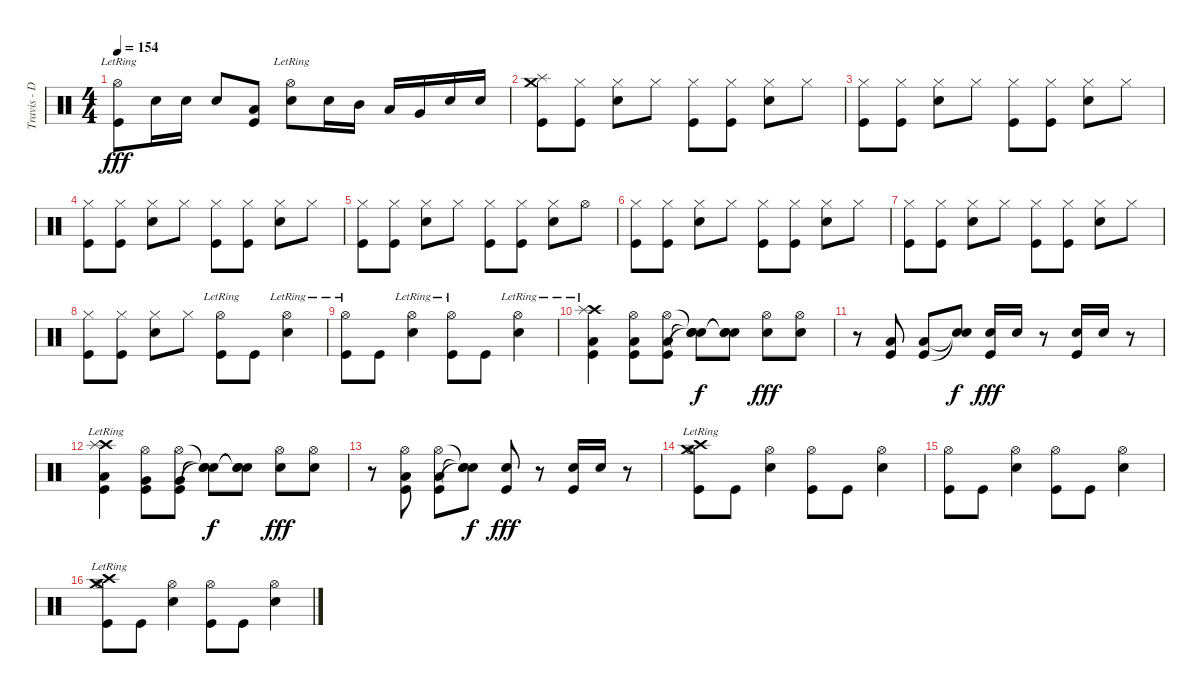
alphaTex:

\track ("Travis - Drums" "Travis - D") {instrument percussion}
\staff {score}
\articulation defaults
\ts (4 4)
\tempo 154
\clef neutral
\ks c
("Hi-Hat (open)"{lr} "Kick (hit)").8{dy fff} "Snare (hit) 2".16 "Snare (hit) 2".16 "Snare (hit) 2".8 ("Low Tom (hit)" "Kick (hit)").8 ("Hi-Hat (open)"{lr} "Snare (hit) 2").8 "Snare (hit) 2".16 "Mid Tom (hit)".16 "Low Tom (hit)".16 "Very Low Tom (hit)".16 "Snare (hit) 2".16 "Snare (hit) 2".16 |
("Splash (hit)" "Crash medium (hit)" "Kick (hit)").8 ("Hi-Hat (closed)" "Kick (hit)").8 ("Hi-Hat (closed)" "Snare (hit) 2").8 "Hi-Hat (closed)".8 ("Hi-Hat (closed)" "Kick (hit)").8 ("Hi-Hat (closed)" "Kick (hit)").8 ("Hi-Hat (closed)" "Snare (hit) 2").8 "Hi-Hat (closed)".8 |
("Hi-Hat (closed)" "Kick (hit)").8 ("Hi-Hat (closed)" "Kick (hit)").8 ("Hi-Hat (closed)" "Snare (hit) 2").8 "Hi-Hat (closed)".8 ("Hi-Hat (closed)" "Kick (hit)").8 ("Hi-Hat (closed)" "Kick (hit)").8 ("Hi-Hat (closed)" "Snare (hit) 2").8 "Hi-Hat (closed)".8 |
("Hi-Hat (closed)" "Kick (hit)").8 ("Hi-Hat (closed)" "Kick (hit)").8 ("Hi-Hat (closed)" "Snare (hit) 2").8 "Hi-Hat (closed)".8 ("Hi-Hat (closed)" "Kick (hit)").8 ("Hi-Hat (closed)" "Kick (hit)").8 ("Hi-Hat (closed)" "Snare (hit) 2").8 "Hi-Hat (closed)".8 |
("Hi-Hat (closed)" "Kick (hit)").8 ("Hi-Hat (closed)" "Kick (hit)").8 ("Hi-Hat (closed)" "Snare (hit) 2").8 "Hi-Hat (closed)".8 ("Hi-Hat (closed)" "Kick (hit)").8 ("Hi-Hat (closed)" "Kick (hit)").8 ("Hi-Hat (closed)" "Snare (hit) 2").8 "Hi-Hat (open)".8 |
("Hi-Hat (closed)" "Kick (hit)").8 ("Hi-Hat (closed)" "Kick (hit)").8 ("Hi-Hat (closed)" "Snare (hit) 2").8 "Hi-Hat (closed)".8 ("Hi-Hat (closed)" "Kick (hit)").8 ("Hi-Hat (closed)" "Kick (hit)").8 ("Hi-Hat (closed)" "Snare (hit) 2").8 "Hi-Hat (closed)".8 |
("Hi-Hat (closed)" "Kick (hit)").8 ("Hi-Hat (closed)" "Kick (hit)").8 ("Hi-Hat (closed)" "Snare (hit) 2").8 "Hi-Hat (closed)".8 ("Hi-Hat (closed)" "Kick (hit)").8 ("Hi-Hat (closed)" "Kick (hit)").8 ("Hi-Hat (closed)" "Snare (hit) 2").8 "Hi-Hat (closed)".8 |
("Hi-Hat (closed)" "Kick (hit)").8 ("Hi-Hat (closed)" "Kick (hit)").8 ("Hi-Hat (closed)" "Snare (hit) 2").8 "Hi-Hat (closed)".8 ("Hi-Hat (open)"{lr} "Kick (hit)").8 "Kick (hit)".8 ("Hi-Hat (open)"{lr} "Snare (hit) 2").4 |
("Hi-Hat (open)"{lr} "Kick (hit)").8 "Kick (hit)".8 ("Hi-Hat (open)"{lr} "Snare (hit) 2").4 ("Hi-Hat (open)"{lr} "Kick (hit)").8 "Kick (hit)".8 ("Hi-Hat (open)"{lr} "Snare (hit) 2").4 |
("Crash high (hit)"{lr} "Splash (hit)"{lr} "Low Tom (hit)"{lr} "Kick (hit)"{lr}).4 ("Hi-Hat (open)" "Low Tom (hit)" "Kick (hit)").8 ("Hi-Hat (open)" "Low Tom (hit)" "Kick (hit)").8 ("Snare (hit)"{t} "Snare (hit)"{t} "Snare (hit)"{t}).8{dy f} ("Snare (hit)"{t} "Snare (hit)"{t} "Snare (hit)"{t}).8 ("Hi-Hat (open)" "Snare (hit) 2").8{dy fff} ("Hi-Hat (open)" "Snare (hit) 2").8 |
r.8 ("Low Tom (hit)" "Kick (hit)").8 ("Low Tom (hit)" "Kick (hit)").8 ("Snare (hit)"{t} "Snare (hit)"{t}).8{dy f} ("Snare (hit) 2" "Kick (hit)").16{dy fff} "Snare (hit) 2".16 r.8 ("Snare (hit) 2" "Kick (hit)").16 "Snare (hit) 2".16 r.8 |
("Crash high (hit)"{lr} "Splash (hit)"{lr} "Low Tom (hit)"{lr} "Kick (hit)"{lr}).4 ("Hi-Hat (open)" "Very Low Tom (hit)" "Kick (hit)").8 ("Hi-Hat (open)" "Very Low Tom (hit)" "Kick (hit)").8 ("Snare (hit)"{t} "Snare (hit)"{t} "Snare (hit)"{t}).8{dy f} ("Snare (hit)"{t} "Snare (hit)"{t} "Snare (hit)"{t}).8 ("Hi-Hat (open)" "Snare (hit) 2").8{dy fff} ("Hi-Hat (open)" "Snare (hit) 2").8 |
r.8 ("Hi-Hat (open)" "Low Tom (hit)" "Kick (hit)").8 ("Hi-Hat (open)" "Low Tom (hit)" "Kick (hit)").8 ("Snare (hit)"{t} "Snare (hit)"{t} "Snare (hit)"{t}).8{dy f} ("Snare (hit) 2" "Kick (hit)").8{dy fff} r.8 ("Snare (hit) 2" "Kick (hit)").16 "Snare (hit) 2".16 r.8 |
("Crash high (hit)"{lr} "Hi-Hat (open)" "Crash medium (hit)"{lr} "Kick (hit)").8 "Kick (hit)".8 ("Hi-Hat (open)" "Snare (hit) 2").4 ("Hi-Hat (open)" "Kick (hit)").8 "Kick (hit)".8 ("Hi-Hat (open)" "Snare (hit) 2").4 |
("Hi-Hat (open)" "Kick (hit)").8 "Kick (hit)".8 ("Hi-Hat (open)" "Snare (hit) 2").4 ("Hi-Hat (open)" "Kick (hit)").8 "Kick (hit)".8 ("Hi-Hat (open)" "Snare (hit) 2").4 |
("Crash high (hit)"{lr} "Hi-Hat (open)" "Crash medium (hit)"{lr} "Kick (hit)").8 "Kick (hit)".8 ("Hi-Hat (open)" "Snare (hit) 2").4 ("Hi-Hat (open)" "Kick (hit)").8 "Kick (hit)".8 ("Hi-Hat (open)" "Snare (hit) 2").4
